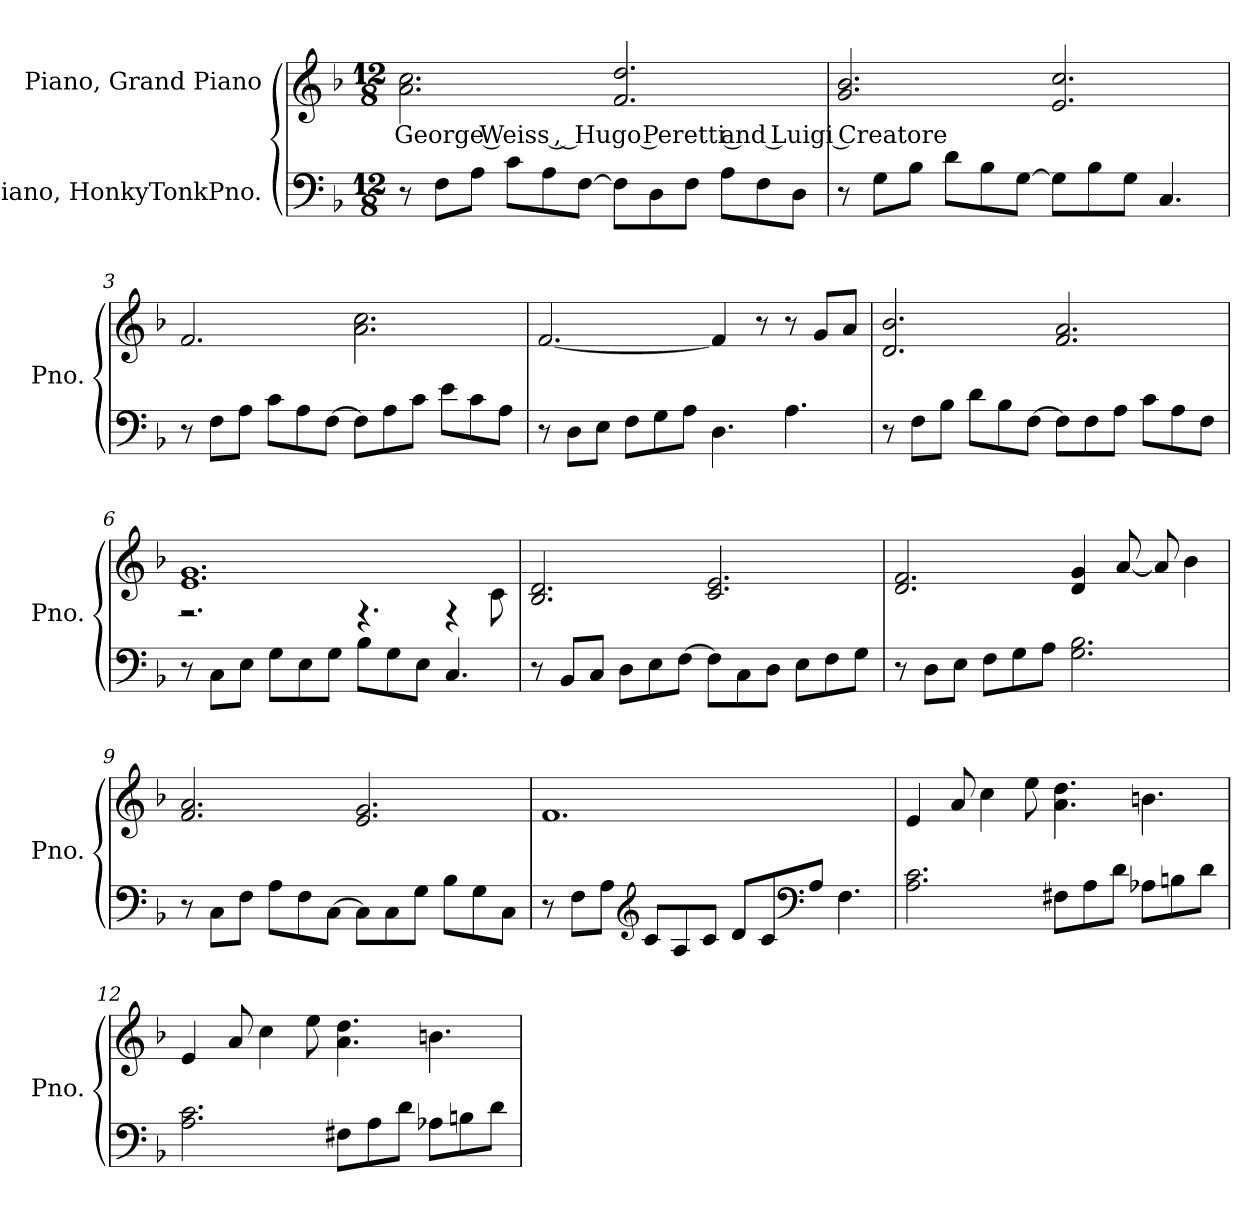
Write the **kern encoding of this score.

**kern	**kern	**text
*part2	*part1	*part1
*staff2	*staff1	*staff1
*I"Piano,  HonkyTonkPno.	*I"Piano,  Grand Piano	*
*I'Pno.	*I'Pno.	*
*clefF4	*clefG2	*
*k[b-]	*k[b-]	*
*M12/8	*M12/8	*
*MM110	*MM110	*
=1	=1	=1
!	!	!LO:LY:b
8r	2.a\ 2.cc\	George Weiss , Hugo Peretti and Luigi Creatore
8F\L	.	.
8A\J	.	.
8c\L	.	.
8A\	.	.
[8F\J	.	.
8F\L]	2.f/ 2.dd/	.
8D\	.	.
8F\J	.	.
8A\L	.	.
8F\	.	.
8D\J	.	.
!!LO:LB:g=z
=2	=2	=2
8r	2.g/ 2.b-/	.
8G\L	.	.
8B-\J	.	.
8d\L	.	.
8B-\	.	.
[8G\J	.	.
8G\L]	2.e/ 2.cc/	.
8B-\	.	.
8G\J	.	.
4.C/	.	.
=3	=3	=3
8r	2.f/	.
8F\L	.	.
8A\J	.	.
8c\L	.	.
8A\	.	.
[8F\J	.	.
8F\L]	2.a\ 2.cc\	.
8A\	.	.
8c\J	.	.
8e\L	.	.
8c\	.	.
8A\J	.	.
=4	=4	=4
8r	[2.f/	.
8D\L	.	.
8E\J	.	.
8F\L	.	.
8G\	.	.
8A\J	.	.
4.D\	4f/]	.
.	8r	.
4.A\	8r	.
.	8g/L	.
.	8a/J	.
!!LO:LB:g=z
=5	=5	=5
8r	2.d/ 2.b-/	.
8F\L	.	.
8B-\J	.	.
8d\L	.	.
8B-\	.	.
[8F\J	.	.
8F\L]	2.f/ 2.a/	.
8F\	.	.
8A\J	.	.
8c\L	.	.
8A\	.	.
8F\J	.	.
=6	=6	=6
*	*^	*
8r	1.e 1.g	2.r	.
8C\L	.	.	.
8E\J	.	.	.
8G\L	.	.	.
8E\	.	.	.
8G\J	.	.	.
8B-\L	.	4.r	.
8G\	.	.	.
8E\J	.	.	.
4.C/	.	4r	.
.	.	8c\	.
*	*v	*v	*
=7	=7	=7
8r	2.B-/ 2.d/	.
8BB-/L	.	.
8C/J	.	.
8D\L	.	.
8E\	.	.
[8F\J	.	.
8F\L]	2.c/ 2.e/	.
8C\	.	.
8D\J	.	.
8E\L	.	.
8F\	.	.
8G\J	.	.
!!LO:LB:g=z
=8	=8	=8
8r	2.d/ 2.f/	.
8D\L	.	.
8E\J	.	.
8F\L	.	.
8G\	.	.
8A\J	.	.
2.G\ 2.B-\	4d/ 4g/	.
.	[8a/	.
.	8a/]	.
.	4b-\	.
=9	=9	=9
8r	2.f/ 2.a/	.
8C\L	.	.
8F\J	.	.
8A\L	.	.
8F\	.	.
[8C\J	.	.
8C\L]	2.e/ 2.g/	.
8C\	.	.
8G\J	.	.
8B-\L	.	.
8G\	.	.
8C\J	.	.
=10	=10	=10
8r	1.f	.
8F\L	.	.
8A\J	.	.
*clefG2	*	*
8c/L	.	.
8A/	.	.
8c/J	.	.
8d/L	.	.
8c/	.	.
*clefF4	*	*
8A/J	.	.
4.F\	.	.
!!LO:LB:g=z
=11	=11	=11
2.A\ 2.c\	4e/	.
.	8a/	.
.	4cc\	.
.	8ee\	.
8F#X\L	4.a\ 4.dd\	.
8A\	.	.
8d\J	.	.
8A-X\L	4.bn\	.
8Bn\	.	.
8d\J	.	.
=12	=12	=12
2.A\ 2.c\	4e/	.
.	8a/	.
.	4cc\	.
.	8ee\	.
8F#X\L	4.a\ 4.dd\	.
8A\	.	.
8d\J	.	.
8A-X\L	4.bn\	.
8Bn\	.	.
8d\J	.	.
=	=	=
*-	*-	*-
